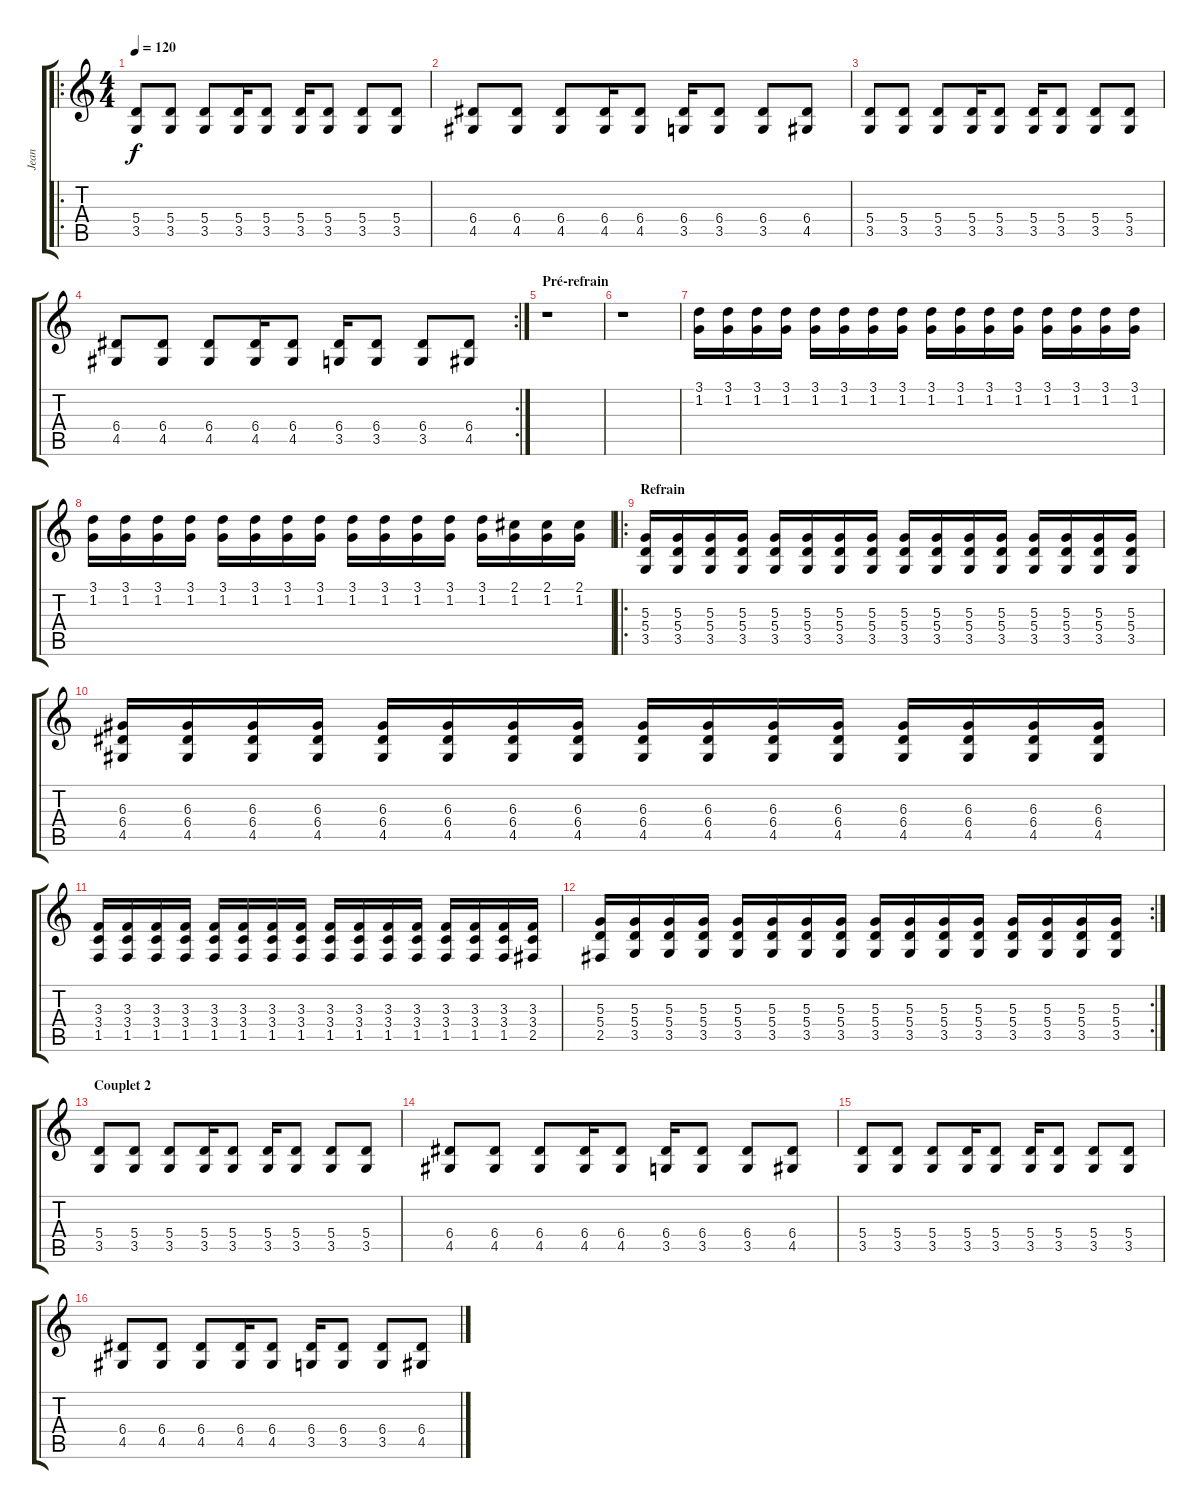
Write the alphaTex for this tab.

\track ("Jean" "Jean") {instrument electricguitarclean}
\staff {score tabs}
\tuning (B3 Gb3 D3 A2 E2 B1) {hide}
\ro
\ts (4 4)
\tempo 120
\clef g2
\ks c
(5.4 3.5).8{dy f} (5.4 3.5).8 (5.4 3.5).8 (5.4 3.5).16 (5.4 3.5).8 (5.4 3.5).16 (5.4 3.5).8 (5.4 3.5).8 (5.4 3.5).8 |
(6.4 4.5).8 (6.4 4.5).8 (6.4 4.5).8 (6.4 4.5).16 (6.4 4.5).8 (6.4 3.5).16 (6.4 3.5).8 (6.4 3.5).8 (6.4 4.5).8 |
(5.4 3.5).8 (5.4 3.5).8 (5.4 3.5).8 (5.4 3.5).16 (5.4 3.5).8 (5.4 3.5).16 (5.4 3.5).8 (5.4 3.5).8 (5.4 3.5).8 |
\rc 2
(6.4 4.5).8 (6.4 4.5).8 (6.4 4.5).8 (6.4 4.5).16 (6.4 4.5).8 (6.4 3.5).16 (6.4 3.5).8 (6.4 3.5).8 (6.4 4.5).8 |
\section ("" "Pré-refrain")
r.1 |
r.1 |
(3.1 1.2).16{instrument distortionguitar} (3.1 1.2).16 (3.1 1.2).16 (3.1 1.2).16 (3.1 1.2).16 (3.1 1.2).16 (3.1 1.2).16 (3.1 1.2).16 (3.1 1.2).16 (3.1 1.2).16 (3.1 1.2).16 (3.1 1.2).16 (3.1 1.2).16 (3.1 1.2).16 (3.1 1.2).16 (3.1 1.2).16 |
(3.1 1.2).16{instrument distortionguitar} (3.1 1.2).16 (3.1 1.2).16 (3.1 1.2).16 (3.1 1.2).16 (3.1 1.2).16 (3.1 1.2).16 (3.1 1.2).16 (3.1 1.2).16 (3.1 1.2).16 (3.1 1.2).16 (3.1 1.2).16 (3.1 1.2).16 (2.1 1.2).16 (2.1 1.2).16 (2.1 1.2).16 |
\ro
\section ("" "Refrain")
(5.3 5.4 3.5).16{instrument distortionguitar} (5.3 5.4 3.5).16 (5.3 5.4 3.5).16 (5.3 5.4 3.5).16 (5.3 5.4 3.5).16 (5.3 5.4 3.5).16 (5.3 5.4 3.5).16 (5.3 5.4 3.5).16 (5.3 5.4 3.5).16 (5.3 5.4 3.5).16 (5.3 5.4 3.5).16 (5.3 5.4 3.5).16 (5.3 5.4 3.5).16 (5.3 5.4 3.5).16 (5.3 5.4 3.5).16 (5.3 5.4 3.5).16 |
(6.3 6.4 4.5).16 (6.3 6.4 4.5).16 (6.3 6.4 4.5).16 (6.3 6.4 4.5).16 (6.3 6.4 4.5).16 (6.3 6.4 4.5).16 (6.3 6.4 4.5).16 (6.3 6.4 4.5).16 (6.3 6.4 4.5).16 (6.3 6.4 4.5).16 (6.3 6.4 4.5).16 (6.3 6.4 4.5).16 (6.3 6.4 4.5).16 (6.3 6.4 4.5).16 (6.3 6.4 4.5).16 (6.3 6.4 4.5).16 |
(3.3 3.4 1.5).16 (3.3 3.4 1.5).16 (3.3 3.4 1.5).16 (3.3 3.4 1.5).16 (3.3 3.4 1.5).16 (3.3 3.4 1.5).16 (3.3 3.4 1.5).16 (3.3 3.4 1.5).16 (3.3 3.4 1.5).16 (3.3 3.4 1.5).16 (3.3 3.4 1.5).16 (3.3 3.4 1.5).16 (3.3 3.4 1.5).16 (3.3 3.4 1.5).16 (3.3 3.4 1.5).16 (3.3 3.4 2.5).16 |
\rc 2
(5.3 5.4 2.5).16 (5.3 5.4 3.5).16 (5.3 5.4 3.5).16 (5.3 5.4 3.5).16 (5.3 5.4 3.5).16 (5.3 5.4 3.5).16 (5.3 5.4 3.5).16 (5.3 5.4 3.5).16 (5.3 5.4 3.5).16 (5.3 5.4 3.5).16 (5.3 5.4 3.5).16 (5.3 5.4 3.5).16 (5.3 5.4 3.5).16 (5.3 5.4 3.5).16 (5.3 5.4 3.5).16 (5.3 5.4 3.5).16 |
\section ("" "Couplet 2")
(5.4 3.5).8{instrument electricguitarclean} (5.4 3.5).8 (5.4 3.5).8 (5.4 3.5).16 (5.4 3.5).8 (5.4 3.5).16 (5.4 3.5).8 (5.4 3.5).8 (5.4 3.5).8 |
(6.4 4.5).8 (6.4 4.5).8 (6.4 4.5).8 (6.4 4.5).16 (6.4 4.5).8 (6.4 3.5).16 (6.4 3.5).8 (6.4 3.5).8 (6.4 4.5).8 |
(5.4 3.5).8 (5.4 3.5).8 (5.4 3.5).8 (5.4 3.5).16 (5.4 3.5).8 (5.4 3.5).16 (5.4 3.5).8 (5.4 3.5).8 (5.4 3.5).8 |
(6.4 4.5).8 (6.4 4.5).8 (6.4 4.5).8 (6.4 4.5).16 (6.4 4.5).8 (6.4 3.5).16 (6.4 3.5).8 (6.4 3.5).8 (6.4 4.5).8
